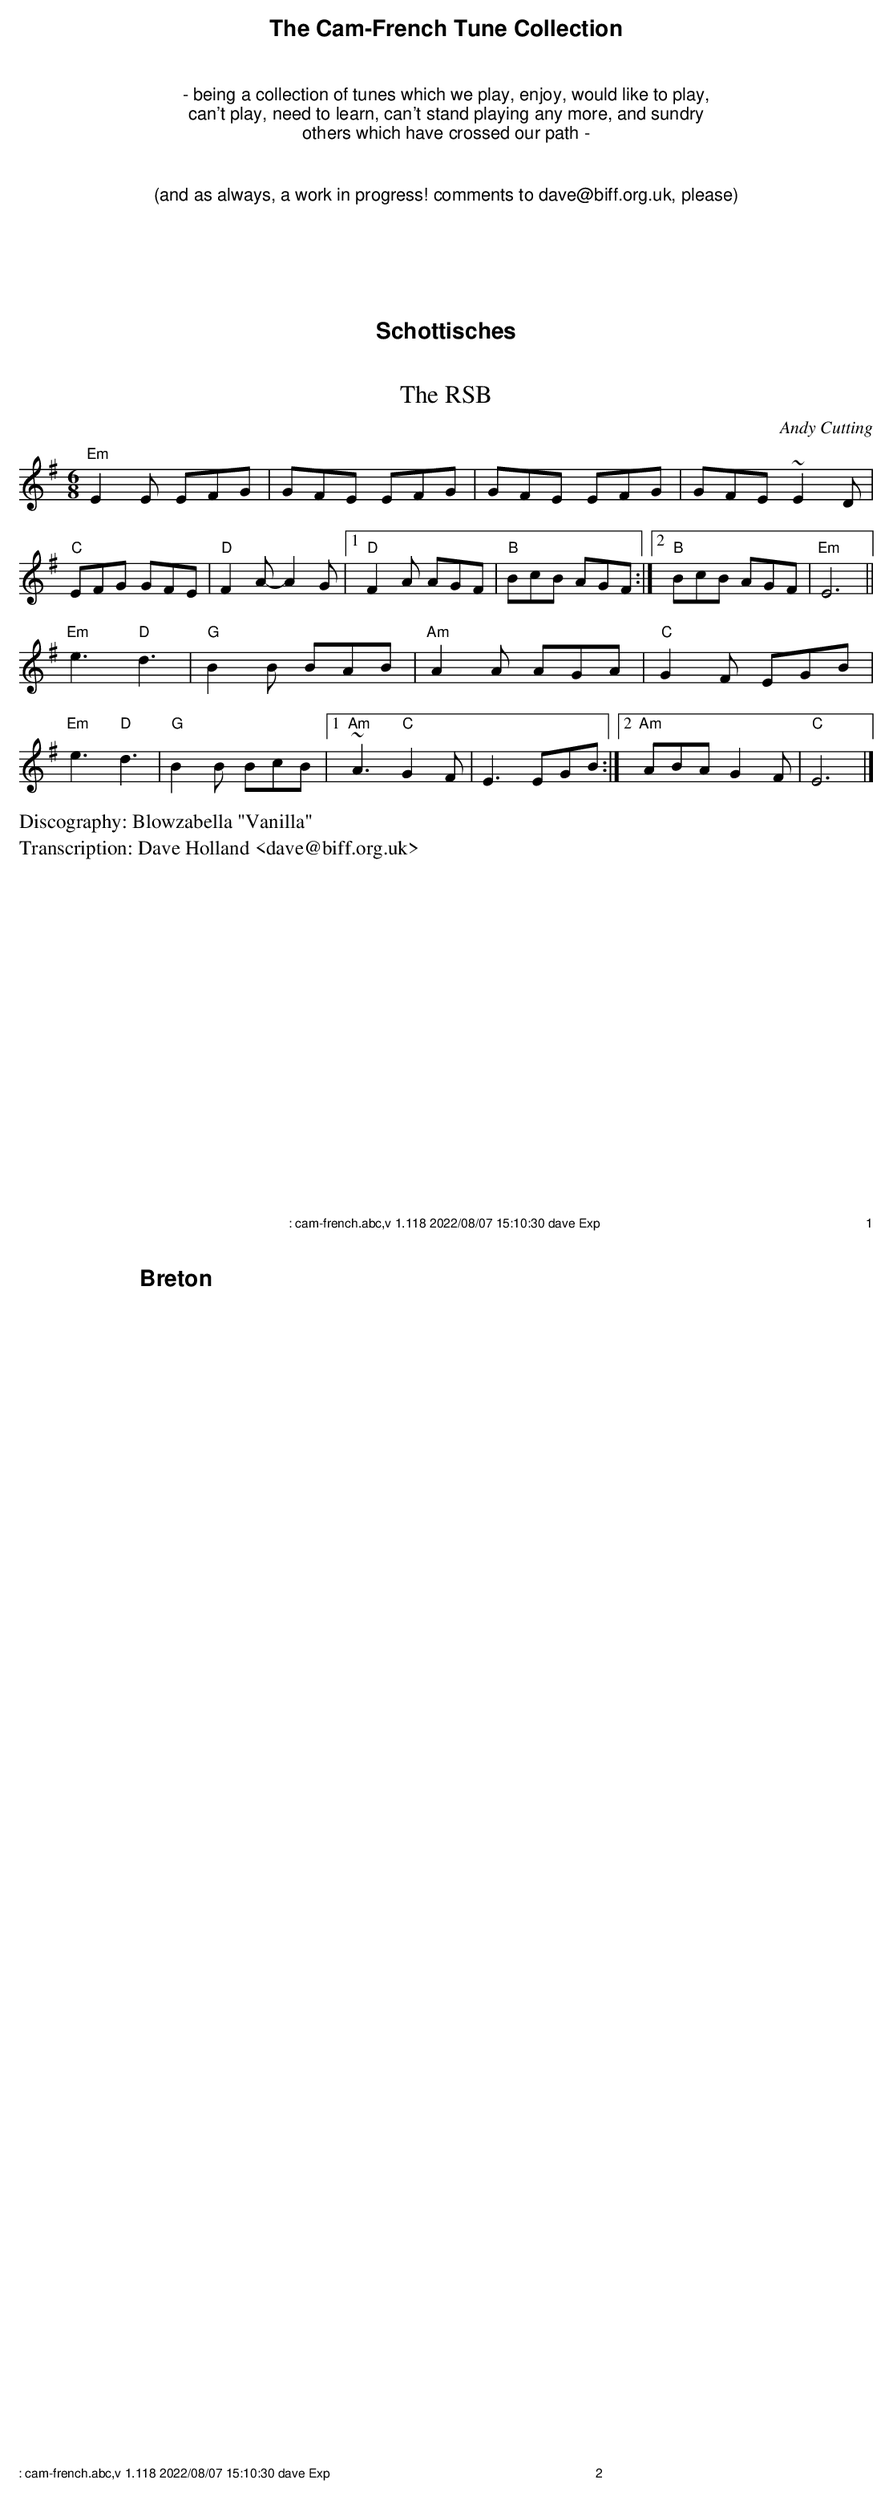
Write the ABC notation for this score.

X:1
T:The RSB
C:Andy Cutting
M:6/8
L:1/8
K:Em
"Em"E2E EFG|GFE EFG|GFE EFG|GFE ~E2D|
"C"EFG GFE|"D"F2A-A2G|1"D"F2A AGF|"B"BcB AGF:|2"B"BcB AGF|"Em"E6||
"Em"e3 "D"d3|"G"B2B BAB|"Am"A2A AGA|"C"G2F EGB|
"Em"e3 "D"d3|"G"B2B BcB|1"Am"~A3 "C"G2F|E3 EGB:|2"Am"ABA G2F|"C"E6|]
